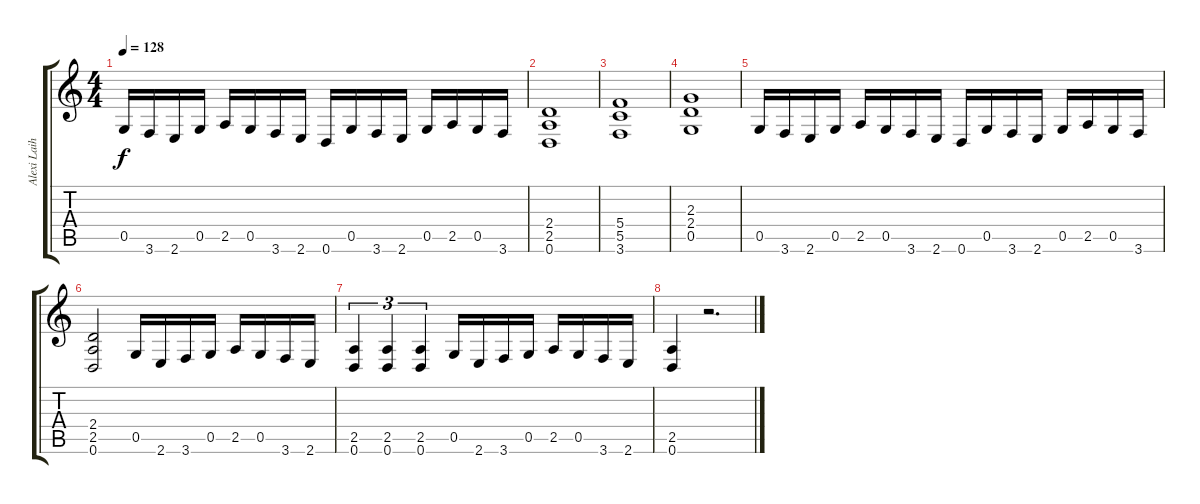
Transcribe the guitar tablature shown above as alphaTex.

\track ("Alexi Laiho" "Alexi Laih") {instrument overdrivenguitar}
\staff {score tabs}
\tuning (D4 A3 F3 C3 G2 D2) {hide}
\ts (4 4)
\tempo 128
\clef g2
\ks c
0.5.16{dy f} 3.6.16 2.6.16 0.5.16 2.5.16 0.5.16 3.6.16 2.6.16 0.6.16 0.5.16 3.6.16 2.6.16 0.5.16 2.5.16 0.5.16 3.6.16 |
(2.4 2.5 0.6).1 |
(5.4 5.5 3.6).1 |
(2.3 2.4 0.5).1 |
0.5.16 3.6.16 2.6.16 0.5.16 2.5.16 0.5.16 3.6.16 2.6.16 0.6.16 0.5.16 3.6.16 2.6.16 0.5.16 2.5.16 0.5.16 3.6.16 |
(2.4 2.5 0.6).2 0.5.16 2.6.16 3.6.16 0.5.16 2.5.16 0.5.16 3.6.16 2.6.16 |
(2.5 0.6).4{tu (3 2)} (2.5 0.6).4{tu (3 2)} (2.5 0.6).4{tu (3 2)} 0.5.16 2.6.16 3.6.16 0.5.16 2.5.16 0.5.16 3.6.16 2.6.16 |
(2.5 0.6).4 r.2{d}
